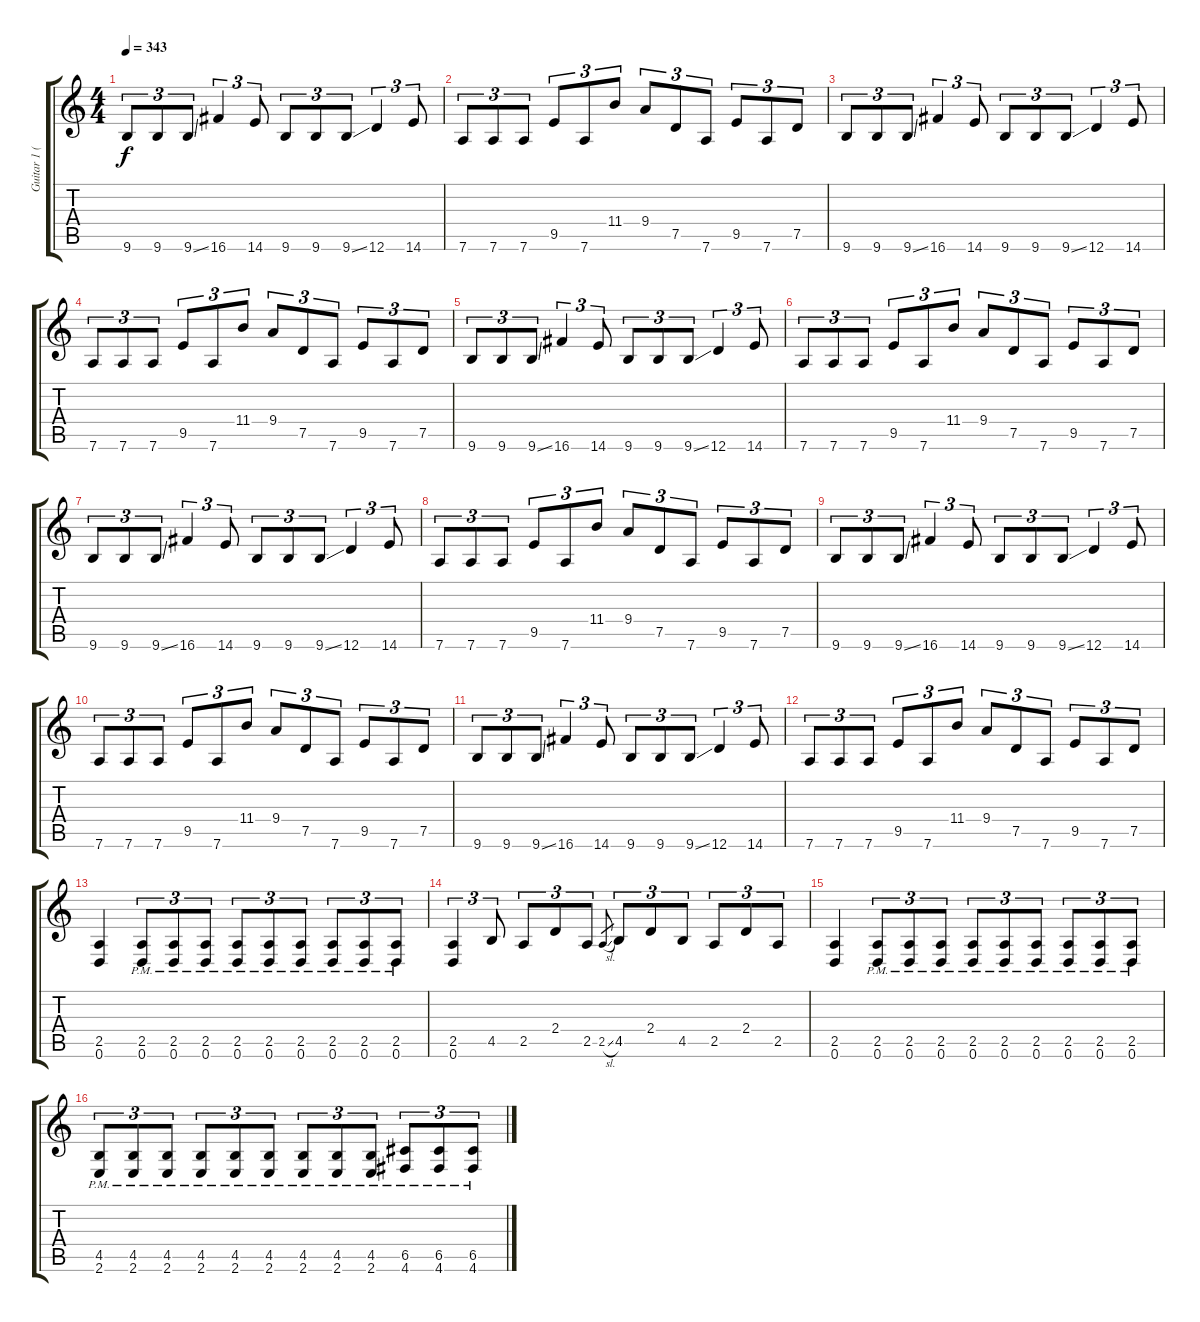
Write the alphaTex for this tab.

\track ("Guitar 1 (Backing)" "Guitar 1 (") {instrument distortionguitar}
\staff {score tabs}
\tuning (D4 A3 F3 C3 G2 D2) {hide}
\ts (4 4)
\tempo 343
\clef g2
\ks c
9.6.8{tu (3 2) dy f} 9.6.8{tu (3 2)} 9.6{ss}.8{tu (3 2)} 16.6.4{tu (3 2)} 14.6.8{tu (3 2)} 9.6.8{tu (3 2)} 9.6.8{tu (3 2)} 9.6{ss}.8{tu (3 2)} 12.6.4{tu (3 2)} 14.6.8{tu (3 2)} |
7.6.8{tu (3 2)} 7.6.8{tu (3 2)} 7.6.8{tu (3 2)} 9.5.8{tu (3 2)} 7.6.8{tu (3 2)} 11.4.8{tu (3 2)} 9.4.8{tu (3 2)} 7.5.8{tu (3 2)} 7.6.8{tu (3 2)} 9.5.8{tu (3 2)} 7.6.8{tu (3 2)} 7.5.8{tu (3 2)} |
9.6.8{tu (3 2)} 9.6.8{tu (3 2)} 9.6{ss}.8{tu (3 2)} 16.6.4{tu (3 2)} 14.6.8{tu (3 2)} 9.6.8{tu (3 2)} 9.6.8{tu (3 2)} 9.6{ss}.8{tu (3 2)} 12.6.4{tu (3 2)} 14.6.8{tu (3 2)} |
7.6.8{tu (3 2)} 7.6.8{tu (3 2)} 7.6.8{tu (3 2)} 9.5.8{tu (3 2)} 7.6.8{tu (3 2)} 11.4.8{tu (3 2)} 9.4.8{tu (3 2)} 7.5.8{tu (3 2)} 7.6.8{tu (3 2)} 9.5.8{tu (3 2)} 7.6.8{tu (3 2)} 7.5.8{tu (3 2)} |
9.6.8{tu (3 2)} 9.6.8{tu (3 2)} 9.6{ss}.8{tu (3 2)} 16.6.4{tu (3 2)} 14.6.8{tu (3 2)} 9.6.8{tu (3 2)} 9.6.8{tu (3 2)} 9.6{ss}.8{tu (3 2)} 12.6.4{tu (3 2)} 14.6.8{tu (3 2)} |
7.6.8{tu (3 2)} 7.6.8{tu (3 2)} 7.6.8{tu (3 2)} 9.5.8{tu (3 2)} 7.6.8{tu (3 2)} 11.4.8{tu (3 2)} 9.4.8{tu (3 2)} 7.5.8{tu (3 2)} 7.6.8{tu (3 2)} 9.5.8{tu (3 2)} 7.6.8{tu (3 2)} 7.5.8{tu (3 2)} |
9.6.8{tu (3 2)} 9.6.8{tu (3 2)} 9.6{ss}.8{tu (3 2)} 16.6.4{tu (3 2)} 14.6.8{tu (3 2)} 9.6.8{tu (3 2)} 9.6.8{tu (3 2)} 9.6{ss}.8{tu (3 2)} 12.6.4{tu (3 2)} 14.6.8{tu (3 2)} |
7.6.8{tu (3 2)} 7.6.8{tu (3 2)} 7.6.8{tu (3 2)} 9.5.8{tu (3 2)} 7.6.8{tu (3 2)} 11.4.8{tu (3 2)} 9.4.8{tu (3 2)} 7.5.8{tu (3 2)} 7.6.8{tu (3 2)} 9.5.8{tu (3 2)} 7.6.8{tu (3 2)} 7.5.8{tu (3 2)} |
9.6.8{tu (3 2)} 9.6.8{tu (3 2)} 9.6{ss}.8{tu (3 2)} 16.6.4{tu (3 2)} 14.6.8{tu (3 2)} 9.6.8{tu (3 2)} 9.6.8{tu (3 2)} 9.6{ss}.8{tu (3 2)} 12.6.4{tu (3 2)} 14.6.8{tu (3 2)} |
7.6.8{tu (3 2)} 7.6.8{tu (3 2)} 7.6.8{tu (3 2)} 9.5.8{tu (3 2)} 7.6.8{tu (3 2)} 11.4.8{tu (3 2)} 9.4.8{tu (3 2)} 7.5.8{tu (3 2)} 7.6.8{tu (3 2)} 9.5.8{tu (3 2)} 7.6.8{tu (3 2)} 7.5.8{tu (3 2)} |
9.6.8{tu (3 2)} 9.6.8{tu (3 2)} 9.6{ss}.8{tu (3 2)} 16.6.4{tu (3 2)} 14.6.8{tu (3 2)} 9.6.8{tu (3 2)} 9.6.8{tu (3 2)} 9.6{ss}.8{tu (3 2)} 12.6.4{tu (3 2)} 14.6.8{tu (3 2)} |
7.6.8{tu (3 2)} 7.6.8{tu (3 2)} 7.6.8{tu (3 2)} 9.5.8{tu (3 2)} 7.6.8{tu (3 2)} 11.4.8{tu (3 2)} 9.4.8{tu (3 2)} 7.5.8{tu (3 2)} 7.6.8{tu (3 2)} 9.5.8{tu (3 2)} 7.6.8{tu (3 2)} 7.5.8{tu (3 2)} |
(2.5 0.6).4 (2.5{pm} 0.6{pm}).8{tu (3 2)} (2.5{pm} 0.6{pm}).8{tu (3 2)} (2.5{pm} 0.6{pm}).8{tu (3 2)} (2.5{pm} 0.6{pm}).8{tu (3 2)} (2.5{pm} 0.6{pm}).8{tu (3 2)} (2.5{pm} 0.6{pm}).8{tu (3 2)} (2.5{pm} 0.6{pm}).8{tu (3 2)} (2.5{pm} 0.6{pm}).8{tu (3 2)} (2.5{pm} 0.6{pm}).8{tu (3 2)} |
(2.5 0.6).4{tu (3 2)} 4.5.8{tu (3 2)} 2.5.8{tu (3 2)} 2.4.8{tu (3 2)} 2.5.8{tu (3 2)} 2.5{sl}.8{gr} 4.5.8{tu (3 2)} 2.4.8{tu (3 2)} 4.5.8{tu (3 2)} 2.5.8{tu (3 2)} 2.4.8{tu (3 2)} 2.5.8{tu (3 2)} |
(2.5 0.6).4 (2.5{pm} 0.6{pm}).8{tu (3 2)} (2.5{pm} 0.6{pm}).8{tu (3 2)} (2.5{pm} 0.6{pm}).8{tu (3 2)} (2.5{pm} 0.6{pm}).8{tu (3 2)} (2.5{pm} 0.6{pm}).8{tu (3 2)} (2.5{pm} 0.6{pm}).8{tu (3 2)} (2.5{pm} 0.6{pm}).8{tu (3 2)} (2.5{pm} 0.6{pm}).8{tu (3 2)} (2.5{pm} 0.6{pm}).8{tu (3 2)} |
(4.5{pm} 2.6{pm}).8{tu (3 2)} (4.5{pm} 2.6{pm}).8{tu (3 2)} (4.5{pm} 2.6{pm}).8{tu (3 2)} (4.5{pm} 2.6{pm}).8{tu (3 2)} (4.5{pm} 2.6{pm}).8{tu (3 2)} (4.5{pm} 2.6{pm}).8{tu (3 2)} (4.5{pm} 2.6{pm}).8{tu (3 2)} (4.5{pm} 2.6{pm}).8{tu (3 2)} (4.5{pm} 2.6{pm}).8{tu (3 2)} (6.5{pm} 4.6{pm}).8{tu (3 2)} (6.5{pm} 4.6{pm}).8{tu (3 2)} (6.5{pm} 4.6{pm}).8{tu (3 2)}
